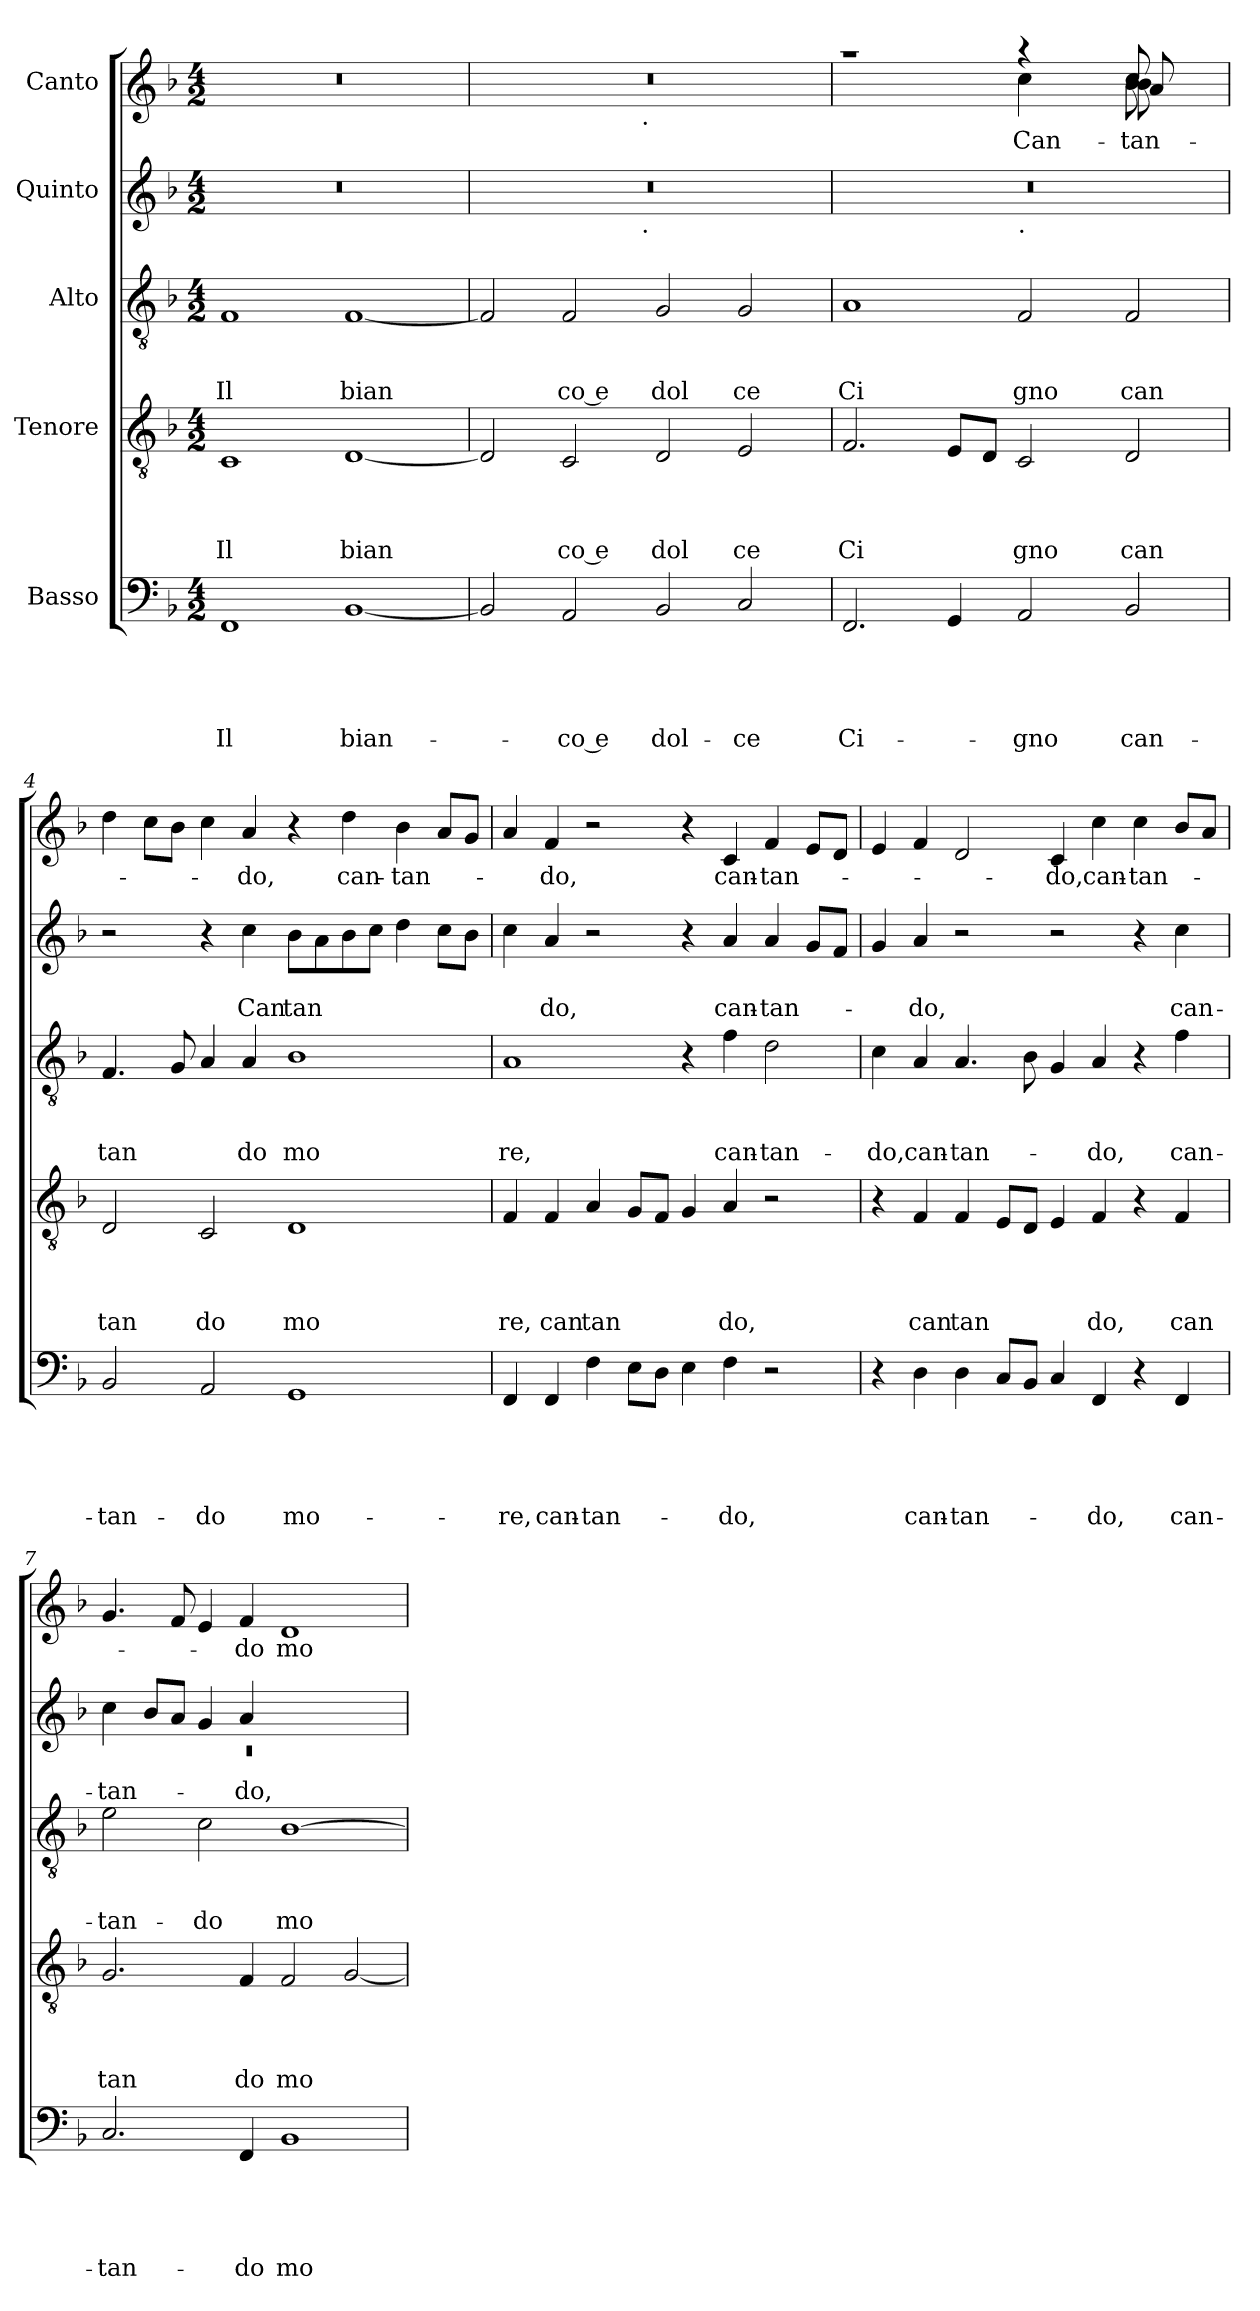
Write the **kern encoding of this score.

**kern	**text	**text	**text	**text	**text	**kern	**text	**text	**text	**text	**kern	**text	**text	**text	**kern	**text	**text	**kern	**text
*part5	*part5	*part5	*part5	*part5	*part5	*part4	*part4	*part4	*part4	*part4	*part3	*part3	*part3	*part3	*part2	*part2	*part2	*part1	*part1
*staff5	*staff5	*staff5	*staff5	*staff5	*staff5	*staff4	*staff4	*staff4	*staff4	*staff4	*staff3	*staff3	*staff3	*staff3	*staff2	*staff2	*staff2	*staff1	*staff1
*I"Basso	*	*	*	*	*	*I"Tenore	*	*	*	*	*I"Alto	*	*	*	*I"Quinto	*	*	*I"Canto	*
*clefF4	*	*	*	*	*	*clefGv2	*	*	*	*	*clefGv2	*	*	*	*clefG2	*	*	*clefG2	*
*k[b-]	*	*	*	*	*	*k[b-]	*	*	*	*	*k[b-]	*	*	*	*k[b-]	*	*	*k[b-]	*
*F:	*	*	*	*	*	*F:	*	*	*	*	*F:	*	*	*	*F:	*	*	*F:	*
*M4/2	*	*	*	*	*	*M4/2	*	*	*	*	*M4/2	*	*	*	*M4/2	*	*	*M4/2	*
=1	=1	=1	=1	=1	=1	=1	=1	=1	=1	=1	=1	=1	=1	=1	=1	=1	=1	=1	=1
!	!	!	!	!	!LO:LY:b	!	!	!	!	!LO:LY:b	!	!	!	!LO:LY:b	!	!	!	!	!
1FF	.	.	.	.	Il	1C	.	.	.	Il	1F	.	.	Il	0r	.	.	0r	.
!	!	!	!	!	!LO:LY:b	!	!	!	!	!LO:LY:b	!	!	!	!LO:LY:b	!	!	!	!	!
[<1BB-	.	.	.	.	bian-	[<1D	.	.	.	bian	[<1F	.	.	bian	.	.	.	.	.
=2	=2	=2	=2	=2	=2	=2	=2	=2	=2	=2	=2	=2	=2	=2	=2	=2	=2	=2	=2
*	*	*	*	*	*	*	*	*	*	*	*	*	*	*	*^	*	*	*^	*
2BB-/]	.	.	.	.	.	2D/]	.	.	.	.	2F/]	.	.	.	0r	2ryy	.	.	0r	2ryy	.
!	!	!	!	!	!LO:LY:b:rj	!	!	!	!	!LO:LY:b:rj	!	!	!	!LO:LY:b:rj	!	!	!	!	!	!	!
2AA/	.	.	.	.	-co e	2C/	.	.	.	co e	2F/	.	.	co e	.	4...ryy	.	.	.	4...ryy	.
!	!	!	!	!	!	!	!	!	!	!	!	!	!	!	!	!	!	!	!	!LO:TX:b:t=.	!
!	!	!	!	!	!	!	!	!	!	!	!	!	!	!	!	!LO:TX:b:t=.	!	!	!	!	!
.	.	.	.	.	.	.	.	.	.	.	.	.	.	.	.	1ryy	.	.	.	1ryy	.
!	!	!	!	!	!LO:LY:b	!	!	!	!	!LO:LY:b	!	!	!	!LO:LY:b	!	!	!	!	!	!	!
2BB-/	.	.	.	.	dol-	2D/	.	.	.	dol	2G/	.	.	dol	.	.	.	.	.	.	.
!	!	!	!	!	!LO:LY:b	!	!	!	!	!LO:LY:b	!	!	!	!LO:LY:b	!	!	!	!	!	!	!
2C/	.	.	.	.	-ce	2E/	.	.	.	ce	2G/	.	.	ce	.	.	.	.	.	.	.
.	.	.	.	.	.	.	.	.	.	.	.	.	.	.	.	32ryy	.	.	.	32ryy	.
=3	=3	=3	=3	=3	=3	=3	=3	=3	=3	=3	=3	=3	=3	=3	=3	=3	=3	=3	=3	=3	=3
!	!	!	!	!	!LO:LY:b	!	!	!	!	!LO:LY:b	!	!	!	!LO:LY:b	!	!	!	!	!	!	!
*	*	*	*	*	*	*	*	*	*	*	*	*	*	*	*	*	*	*	*^	*^	*
2.FF/	.	.	.	.	Ci-	2.F/	.	.	.	Ci	1A	.	.	Ci	0r	1ryy	.	.	1raa	1ryy	1.ryy	1.ryy	.
4GG/	.	.	.	.	.	8E/L	.	.	.	.	.	.	.	.	.	.	.	.	.	.	.	.	.
.	.	.	.	.	.	8D/J	.	.	.	.	.	.	.	.	.	.	.	.	.	.	.	.	.
!	!	!	!	!	!	!	!	!	!	!	!	!	!	!	!	!LO:TX:b:t=.	!	!	!	!	!	!	!
!	!	!	!	!	!LO:LY:b	!	!	!	!	!LO:LY:b	!	!	!	!LO:LY:b	!	!	!	!	!	!	!	!	!LO:LY:b
2AA/	.	.	.	.	-gno	2C/	.	.	.	gno	2F/	.	.	gno	.	1ryy	.	.	4raa	4cc\	.	.	Can-
.	.	.	.	.	.	.	.	.	.	.	.	.	.	.	.	.	.	.	4ryy	4ryy	.	.	.
!	!	!	!	!	!LO:LY:b	!	!	!	!	!LO:LY:b	!	!	!	!LO:LY:b	!	!	!	!	!	!	!	!	!LO:LY:b
2BB-/	.	.	.	.	can-	2D/	.	.	.	can	2F/	.	.	can	.	.	.	.	8cc/	8b-\	8a/	8b-\	-tan-
.	.	.	.	.	.	.	.	.	.	.	.	.	.	.	.	.	.	.	4.ryy	4.ryy	4.ryy	4.ryy	.
=4	=4	=4	=4	=4	=4	=4	=4	=4	=4	=4	=4	=4	=4	=4	=4	=4	=4	=4	=4	=4	=4	=4	=4
!	!	!	!	!	!LO:LY:b	!	!	!	!	!LO:LY:b	!	!	!	!LO:LY:b	!	!	!	!	!	!	!	!	!
*	*	*	*	*	*	*	*	*	*	*	*	*	*	*	*v	*v	*	*	*	*	*	*	*
*	*	*	*	*	*	*	*	*	*	*	*	*	*	*	*	*	*	*v	*v	*v	*v	*
2BB-/	.	.	.	.	-tan-	2D/	.	.	.	tan	4.F/	.	.	tan	2r	.	.	4dd\	.
.	.	.	.	.	.	.	.	.	.	.	.	.	.	.	.	.	.	8cc\L	.
.	.	.	.	.	.	.	.	.	.	.	8G/	.	.	.	.	.	.	8b-\J	.
!	!	!	!	!	!LO:LY:b	!	!	!	!	!LO:LY:b	!	!	!	!	!	!	!	!	!
2AA/	.	.	.	.	-do	2C/	.	.	.	do	4A/	.	.	.	4r	.	.	4cc\	.
!	!	!	!	!	!	!	!	!	!	!	!	!	!	!LO:LY:b	!	!	!LO:LY:b	!	!LO:LY:b
.	.	.	.	.	.	.	.	.	.	.	4A/	.	.	do	4cc\	.	Can	4a/	-do,
!	!	!	!	!	!LO:LY:b	!	!	!	!	!LO:LY:b	!	!	!	!LO:LY:b	!	!	!LO:LY:b	!	!
1GG	.	.	.	.	mo-	1D	.	.	.	mo	1B-	.	.	mo	8b-\L	.	tan	4r	.
.	.	.	.	.	.	.	.	.	.	.	.	.	.	.	8a\	.	.	.	.
!	!	!	!	!	!	!	!	!	!	!	!	!	!	!	!	!	!	!	!LO:LY:b
.	.	.	.	.	.	.	.	.	.	.	.	.	.	.	8b-\	.	.	4dd\	can-
.	.	.	.	.	.	.	.	.	.	.	.	.	.	.	8cc\J	.	.	.	.
!	!	!	!	!	!	!	!	!	!	!	!	!	!	!	!	!	!	!	!LO:LY:b
.	.	.	.	.	.	.	.	.	.	.	.	.	.	.	4dd\	.	.	4b-\	-tan-
.	.	.	.	.	.	.	.	.	.	.	.	.	.	.	8cc\L	.	.	8a/L	.
.	.	.	.	.	.	.	.	.	.	.	.	.	.	.	8b-\J	.	.	8g/J	.
!!LO:LB:g=z
=5	=5	=5	=5	=5	=5	=5	=5	=5	=5	=5	=5	=5	=5	=5	=5	=5	=5	=5	=5
!	!	!	!	!	!LO:LY:b	!	!	!	!	!LO:LY:b	!	!	!	!LO:LY:b	!	!	!	!	!
4FF/	.	.	.	.	-re,	4F/	.	.	.	re,	1A	.	.	re,	4cc\	.	.	4a/	.
!	!	!	!	!	!LO:LY:b	!	!	!	!	!LO:LY:b	!	!	!	!	!	!	!LO:LY:b	!	!LO:LY:b
4FF/	.	.	.	.	can-	4F/	.	.	.	can	.	.	.	.	4a/	.	do,	4f/	-do,
!	!	!	!	!	!LO:LY:b	!	!	!	!	!LO:LY:b	!	!	!	!	!	!	!	!	!
4F\	.	.	.	.	-tan-	4A/	.	.	.	tan	.	.	.	.	2r	.	.	2r	.
8E\L	.	.	.	.	.	8G/L	.	.	.	.	.	.	.	.	.	.	.	.	.
8D\J	.	.	.	.	.	8F/J	.	.	.	.	.	.	.	.	.	.	.	.	.
4E\	.	.	.	.	.	4G/	.	.	.	.	4r	.	.	.	4r	.	.	4r	.
!	!	!	!	!	!LO:LY:b	!	!	!	!	!LO:LY:b	!	!	!	!LO:LY:b	!	!	!LO:LY:b	!	!LO:LY:b
4F\	.	.	.	.	-do,	4A/	.	.	.	do,	4f\	.	.	can-	4a/	.	can-	4c/	can-
!	!	!	!	!	!	!	!	!	!	!	!	!	!	!LO:LY:b	!	!	!LO:LY:b	!	!LO:LY:b
2r	.	.	.	.	.	2r	.	.	.	.	2d\	.	.	-tan-	4a/	.	-tan-	4f/	-tan-
.	.	.	.	.	.	.	.	.	.	.	.	.	.	.	8g/L	.	.	8e/L	.
.	.	.	.	.	.	.	.	.	.	.	.	.	.	.	8f/J	.	.	8d/J	.
=6	=6	=6	=6	=6	=6	=6	=6	=6	=6	=6	=6	=6	=6	=6	=6	=6	=6	=6	=6
!	!	!	!	!	!	!	!	!	!	!	!	!	!	!LO:LY:b	!	!	!	!	!
4r	.	.	.	.	.	4r	.	.	.	.	4c\	.	.	-do,	4g/	.	.	4e/	.
!	!	!	!	!	!LO:LY:b	!	!	!	!	!LO:LY:b	!	!	!	!LO:LY:b	!	!	!LO:LY:b	!	!
4D\	.	.	.	.	can-	4F/	.	.	.	can	4A/	.	.	can-	4a/	.	-do,	4f/	.
!	!	!	!	!	!LO:LY:b	!	!	!	!	!LO:LY:b	!	!	!	!LO:LY:b	!	!	!	!	!
4D\	.	.	.	.	-tan-	4F/	.	.	.	tan	4.A/	.	.	-tan-	2r	.	.	2d/	.
8C/L	.	.	.	.	.	8E/L	.	.	.	.	.	.	.	.	.	.	.	.	.
8BB-/J	.	.	.	.	.	8D/J	.	.	.	.	8B-\	.	.	.	.	.	.	.	.
!	!	!	!	!	!	!	!	!	!	!	!	!	!	!	!	!	!	!	!LO:LY:b
4C/	.	.	.	.	.	4E/	.	.	.	.	4G/	.	.	.	2r	.	.	4c/	-do,
!	!	!	!	!	!LO:LY:b	!	!	!	!	!LO:LY:b	!	!	!	!LO:LY:b	!	!	!	!	!LO:LY:b
4FF/	.	.	.	.	-do,	4F/	.	.	.	do,	4A/	.	.	-do,	.	.	.	4cc\	can-
!	!	!	!	!	!	!	!	!	!	!	!	!	!	!	!	!	!	!	!LO:LY:b
4r	.	.	.	.	.	4r	.	.	.	.	4r	.	.	.	4r	.	.	4cc\	-tan-
!	!	!	!	!	!LO:LY:b	!	!	!	!	!LO:LY:b	!	!	!	!LO:LY:b	!	!	!LO:LY:b	!	!
4FF/	.	.	.	.	can-	4F/	.	.	.	can	4f\	.	.	can-	4cc\	.	can-	8b-/L	.
.	.	.	.	.	.	.	.	.	.	.	.	.	.	.	.	.	.	8a/J	.
=7	=7	=7	=7	=7	=7	=7	=7	=7	=7	=7	=7	=7	=7	=7	=7	=7	=7	=7	=7
*	*	*	*	*	*	*	*	*	*	*	*	*	*	*	*^	*	*	*	*
!	!	!	!	!	!LO:LY:b	!	!	!	!	!LO:LY:b	!	!	!	!LO:LY:b	!	!LO:N:vis=1	!	!LO:LY:b	!	!
2.C/	.	.	.	.	-tan-	2.G/	.	.	.	tan	2e\	.	.	-tan-	4cc\	0rc	.	-tan-	4.g/	.
.	.	.	.	.	.	.	.	.	.	.	.	.	.	.	8b-/L	.	.	.	.	.
.	.	.	.	.	.	.	.	.	.	.	.	.	.	.	8a/J	.	.	.	8f/	.
!	!	!	!	!	!	!	!	!	!	!	!	!	!	!LO:LY:b	!	!	!	!	!	!
.	.	.	.	.	.	.	.	.	.	.	2c\	.	.	-do	4g/	.	.	.	4e/	.
!	!	!	!	!	!LO:LY:b	!	!	!	!	!LO:LY:b	!	!	!	!	!	!	!	!LO:LY:b	!	!LO:LY:b
4FF/	.	.	.	.	-do	4F/	.	.	.	do	.	.	.	.	4a/	.	.	-do,	4f/	-do
!	!	!	!	!	!LO:LY:b	!	!	!	!	!LO:LY:b	!	!	!	!LO:LY:b	!	!	!	!	!	!LO:LY:b
1BB-	.	.	.	.	mo-	2F/	.	.	.	mo	[>1B-	.	.	mo-	1ryy	.	.	.	1d	mo-
.	.	.	.	.	.	[<2G/	.	.	.	.	.	.	.	.	.	.	.	.	.	.
*	*	*	*	*	*	*	*	*	*	*	*	*	*	*	*v	*v	*	*	*	*
=	=	=	=	=	=	=	=	=	=	=	=	=	=	=	=	=	=	=	=
*-	*-	*-	*-	*-	*-	*-	*-	*-	*-	*-	*-	*-	*-	*-	*-	*-	*-	*-	*-
